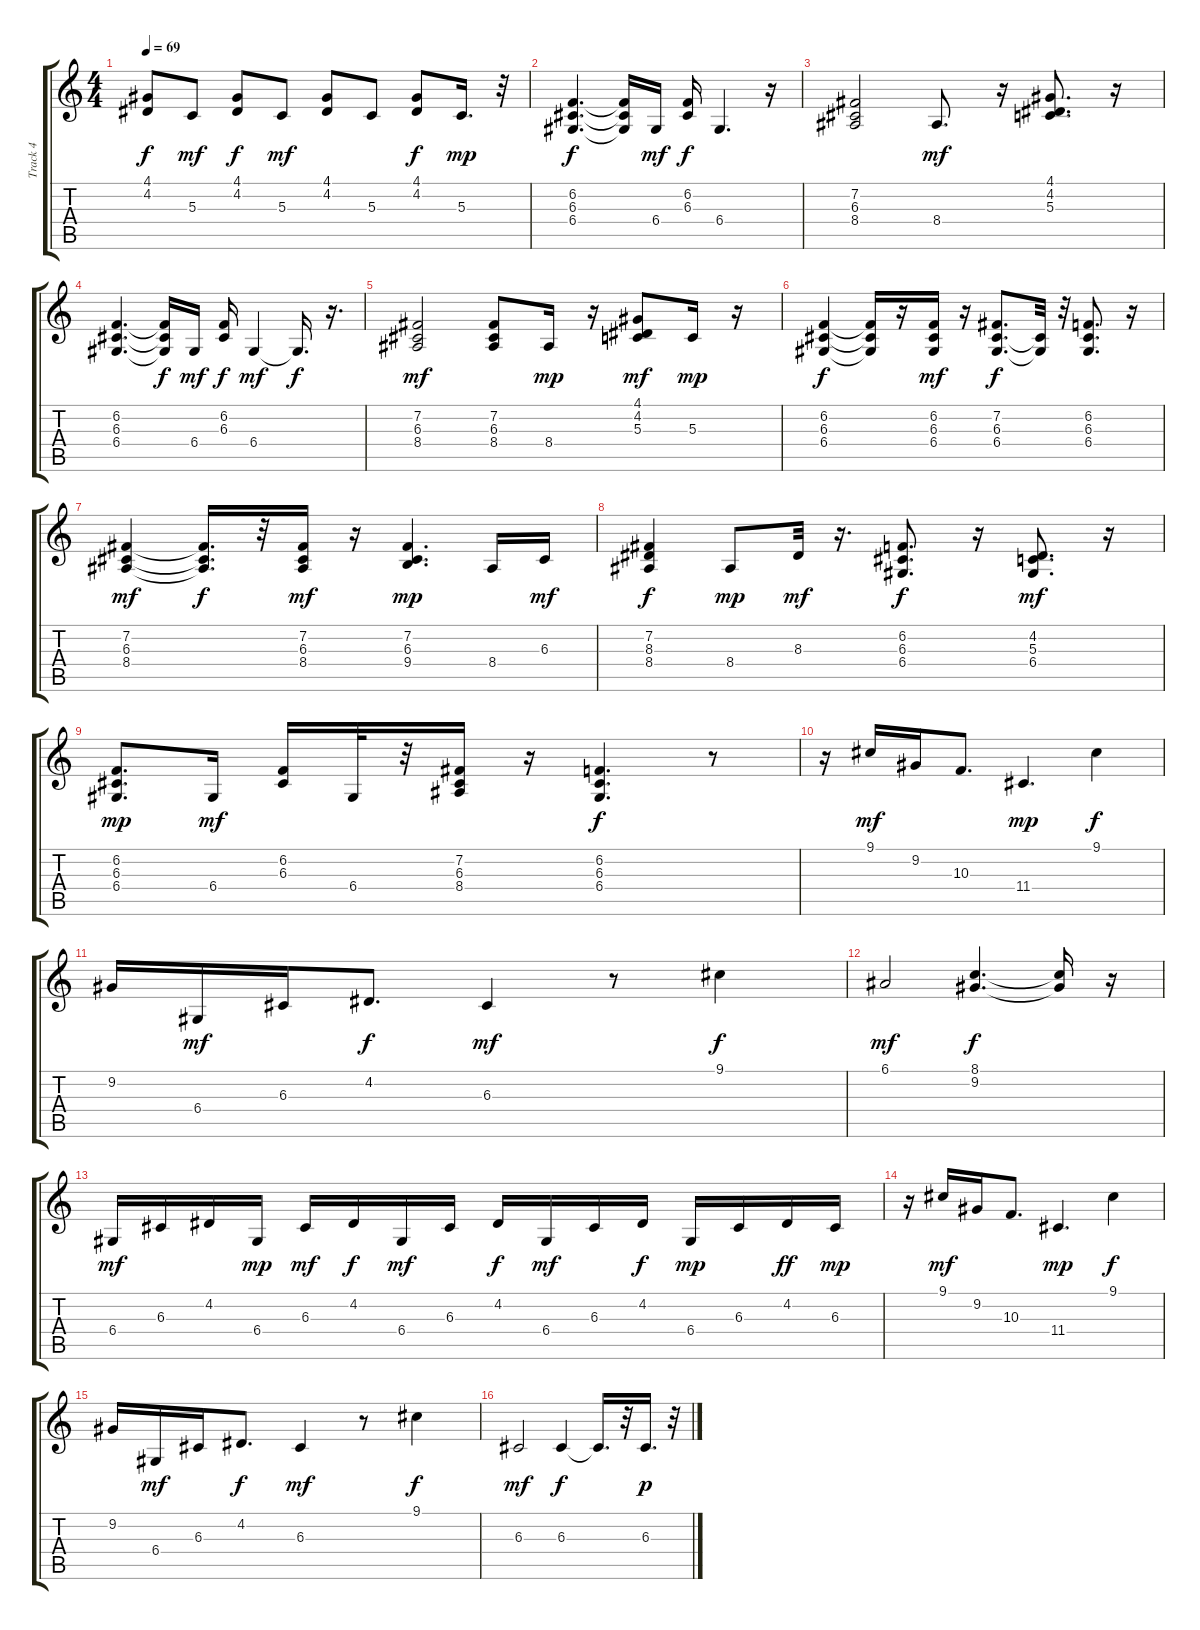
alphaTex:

\track ("Track 4" "Track 4") {instrument brightacousticpiano}
\staff {score tabs}
\tuning (E4 B3 G3 D3 A2 E2) {hide}
\ts (4 4)
\tempo 69
\clef g2
\ks c
(4.1 4.2).8{dy f} 5.3.8{dy mf} (4.1 4.2).8{dy f} 5.3.8{dy mf} (4.1 4.2).8 5.3.8 (4.1 4.2).8{dy f} 5.3.16{d dy mp} r.32 |
(6.2 6.3 6.4).4{d dy f} (6.2{t} 6.3{t} 6.4{t}).16 6.4.16{dy mf} (6.2 6.3).16{dy f} 6.4.4{d} r.16 |
(7.2 6.3 8.4).2 8.4.8{d dy mf} r.16 (4.1 4.2 5.3).8{d} r.16 |
(6.2 6.3 6.4).4{d} (6.2{t} 6.3{t} 6.4{t}).16{dy f} 6.4.16{dy mf} (6.2 6.3).16{dy f} 6.4.4{dy mf} 6.4{t}.16{d dy f} r.16{d} |
(7.2 6.3 8.4).2{dy mf} (7.2 6.3 8.4).8 8.4.16{dy mp} r.16 (4.1 4.2 5.3).8{dy mf} 5.3.16{dy mp} r.16 |
(6.2 6.3 6.4).4{dy f} (6.2{t} 6.3{t} 6.4{t}).16 r.16 (6.2 6.3 6.4).16{dy mf} r.16 (7.2 6.3 6.4).8{d dy f} (6.3{t} 6.4{t}).32 r.32 (6.2 6.3 6.4).8{d} r.16 |
(7.2 6.3 8.4).4{dy mf} (7.2{t} 6.3{t} 8.4{t}).16{d dy f} r.32 (7.2 6.3 8.4).16{dy mf} r.16 (7.2 6.3 9.4).4{d dy mp} 8.4.16 6.3.16{dy mf} |
(7.2 8.3 8.4).4{dy f} 8.4.8{dy mp} 8.3.32{dy mf} r.16{d} (6.2 6.3 6.4).8{d dy f} r.16 (4.2 5.3 6.4).8{d dy mf} r.16 |
(6.2 6.3 6.4).8{d dy mp} 6.4.16{dy mf} (6.2 6.3).16 6.4.32 r.32 (7.2 6.3 8.4).16 r.16 (6.2 6.3 6.4).4{d dy f} r.8 |
r.16 9.1.16{dy mf} 9.2.16 10.3.8{d} 11.4.4{d dy mp} 9.1.4{dy f} |
9.2.16 6.4.16{dy mf} 6.3.16 4.2.8{d dy f} 6.3.4{dy mf} r.8 9.1.4{dy f} |
6.1.2{dy mf} (8.1 9.2).4{d dy f} (8.1{t} 9.2{t}).16 r.16 |
6.4.16{dy mf} 6.3.16 4.2.16 6.4.16{dy mp} 6.3.16{dy mf} 4.2.16{dy f} 6.4.16{dy mf} 6.3.16 4.2.16{dy f} 6.4.16{dy mf} 6.3.16 4.2.16{dy f} 6.4.16{dy mp} 6.3.16 4.2.16{dy ff} 6.3.16{dy mp} |
r.16 9.1.16{dy mf} 9.2.16 10.3.8{d} 11.4.4{d dy mp} 9.1.4{dy f} |
9.2.16 6.4.16{dy mf} 6.3.16 4.2.8{d dy f} 6.3.4{dy mf} r.8 9.1.4{dy f} |
6.3.2{dy mf} 6.3.4{dy f} 6.3{t}.16{d} r.32 6.3.16{d dy p} r.32
